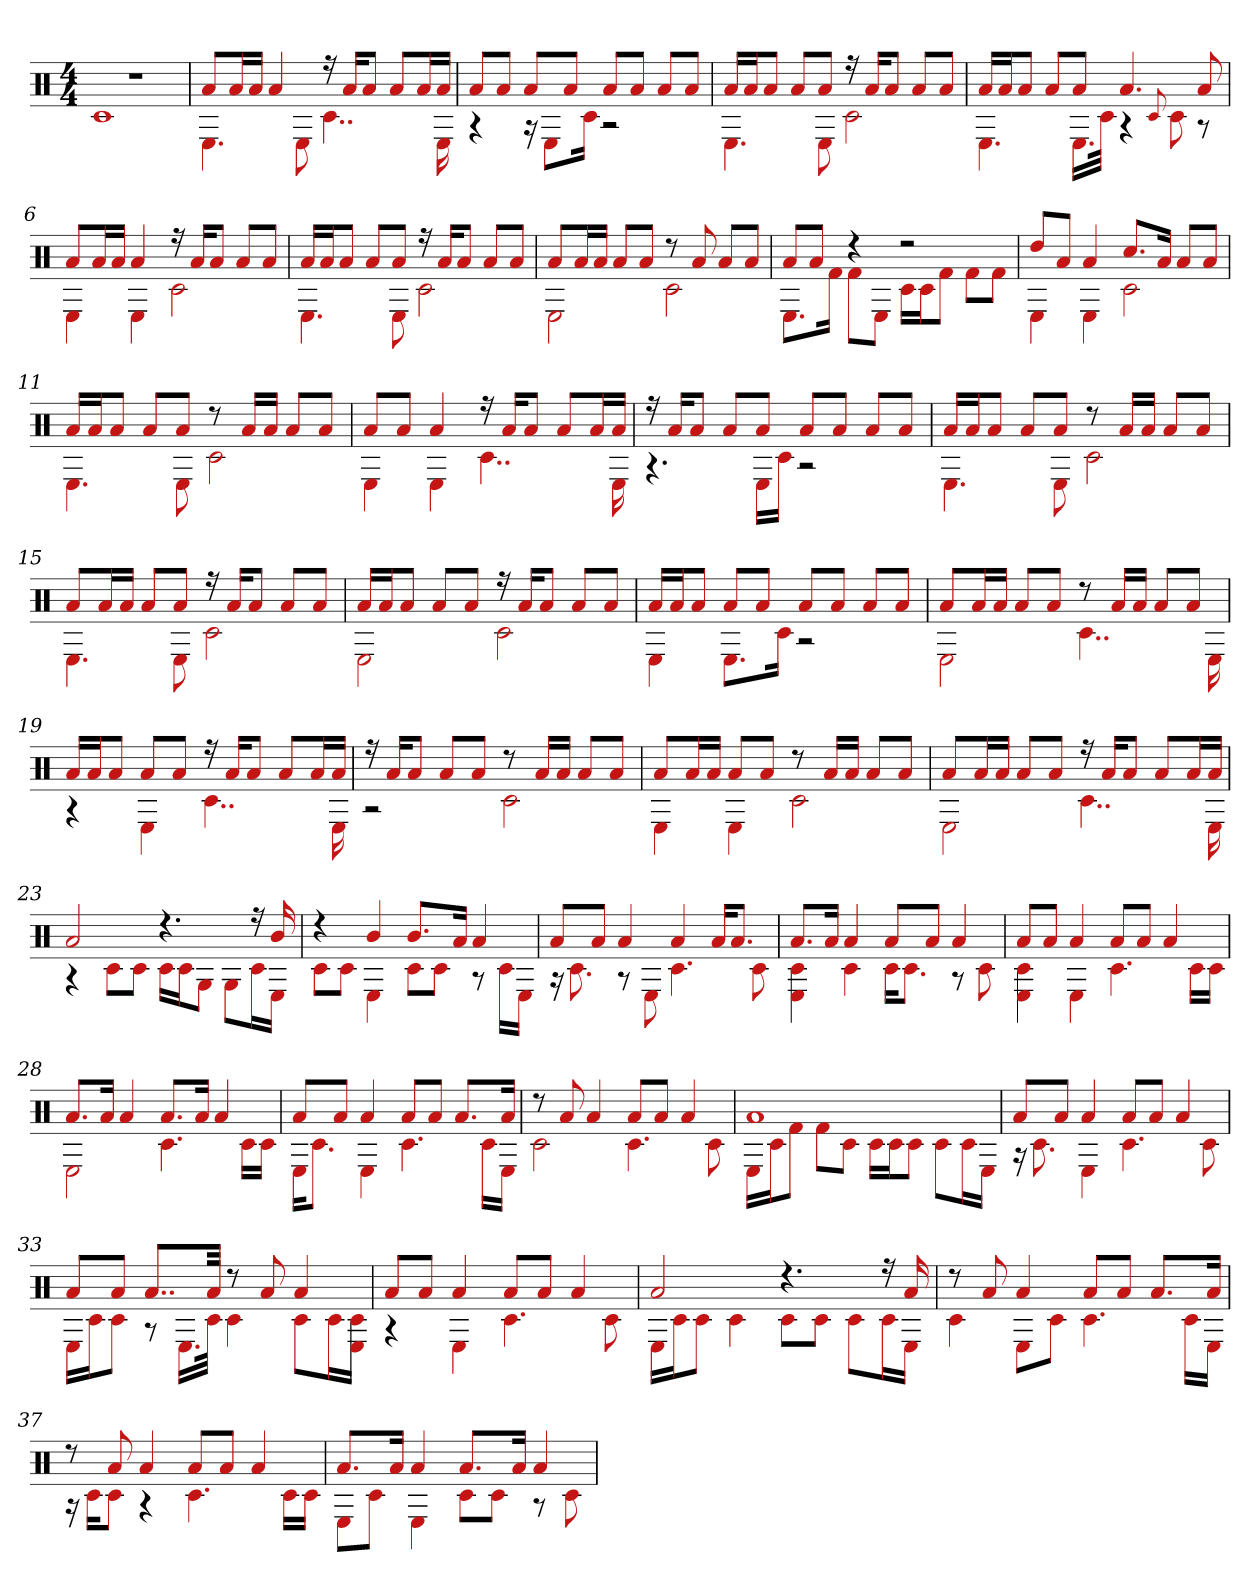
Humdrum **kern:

**kern
*part1
*staff1
*clefX
*k[]
*M4/4
=1
*^
1r	1c#
=2	=2
8aL	4.E
16aL	.
16aJJ	.
4a	.
.	8E
16r	4..c#
16aKL	.
8aJ	.
8aL	.
16aL	.
16aJJ	16E
=3	=3
8aL	4r
8aJ	.
8aL	16r
.	8EL
8aJ	.
.	16c#Jk
8aL	2r
8aJ	.
8aL	.
8aJ	.
=4	=4
16aLL	4.E
16aJ	.
8aJ	.
8aL	.
8aJ	8E
16r	2c#
16aKL	.
8aJ	.
8aL	.
8aJ	.
=5	=5
16aLL	4.E
16aJ	.
8aJ	.
8aL	.
8aJ	16.ELL
.	32c#JJk
4.a	4r
.	8qqc#
.	8c#
8a	8r
=6	=6
8aL	4E
16aL	.
16aJJ	.
4a	4E
16r	2c#
16aKL	.
8aJ	.
8aL	.
8aJ	.
=7	=7
16aLL	4.E
16aJ	.
8aJ	.
8aL	.
8aJ	8E
16r	2c#
16aKL	.
8aJ	.
8aL	.
8aJ	.
=8	=8
8aL	2E
16aL	.
16aJJ	.
8aL	.
8aJ	.
8r	2c#
8a	.
8aL	.
8aJ	.
=9	=9
8aL	8.EL
8aJ	.
.	16f#Jk
4r	8f#L
.	8EJ
2r	16c#LL
.	16c#J
.	8f#J
.	8f#L
.	8f#J
=10	=10
8ddL	4E
8aJ	.
4a	4E
8.cc#L	2c#
16aJk	.
8aL	.
8aJ	.
=11	=11
16aLL	4.E
16aJ	.
8aJ	.
8aL	.
8aJ	8E
8r	2c#
16aLL	.
16aJJ	.
8aL	.
8aJ	.
=12	=12
8aL	4E
8aJ	.
4a	4E
16r	4..c#
16aKL	.
8aJ	.
8aL	.
16aL	.
16aJJ	16E
=13	=13
16r	4.r
16aKL	.
8aJ	.
8aL	.
8aJ	16ELL
.	16c#JJ
8aL	2r
8aJ	.
8aL	.
8aJ	.
=14	=14
16aLL	4.E
16aJ	.
8aJ	.
8aL	.
8aJ	8E
8r	2c#
16aLL	.
16aJJ	.
8aL	.
8aJ	.
=15	=15
8aL	4.E
16aL	.
16aJJ	.
8aL	.
8aJ	8E
16r	2c#
16aKL	.
8aJ	.
8aL	.
8aJ	.
=16	=16
16aLL	2E
16aJ	.
8aJ	.
8aL	.
8aJ	.
16r	2c#
16aKL	.
8aJ	.
8aL	.
8aJ	.
=17	=17
16aLL	4E
16aJ	.
8aJ	.
8aL	8.EL
8aJ	.
.	16c#Jk
8aL	2r
8aJ	.
8aL	.
8aJ	.
=18	=18
8aL	2E
16aL	.
16aJJ	.
8aL	.
8aJ	.
8r	4..c#
16aLL	.
16aJJ	.
8aL	.
8aJ	.
.	16E
=19	=19
16aLL	4r
16aJ	.
8aJ	.
8aL	4E
8aJ	.
16r	4..c#
16aKL	.
8aJ	.
8aL	.
16aL	.
16aJJ	16E
=20	=20
16r	2r
16aKL	.
8aJ	.
8aL	.
8aJ	.
8r	2c#
16aLL	.
16aJJ	.
8aL	.
8aJ	.
=21	=21
8aL	4E
16aL	.
16aJJ	.
8aL	4E
8aJ	.
8r	2c#
16aLL	.
16aJJ	.
8aL	.
8aJ	.
=22	=22
8aL	2E
16aL	.
16aJJ	.
8aL	.
8aJ	.
16r	4..c#
16aKL	.
8aJ	.
8aL	.
16aL	.
16aJJ	16E
=23	=23
2a	4r
.	8c#L
.	8c#J
4.r	16c#LL
.	16c#J
.	8GJ
.	8GL
16r	16c#L
16b	16EJJ
=24	=24
4r	8c#L
.	8c#J
4b	4E
8.bL	8c#L
.	8c#J
16aJk	.
4a	8r
.	16c#LL
.	16EJJ
=25	=25
8aL	16r
.	8.c#
8aJ	.
4a	8r
.	8E
4a	4.c#
16aKL	.
8.aJ	.
.	8c#
=26	=26
8.aL	4c# 4E
16aJk	.
4a	4c#
8aL	16c#KL
.	8.c#J
8aJ	.
4a	8r
.	8c#
=27	=27
8aL	4c# 4E
8aJ	.
4a	4E
8aL	4.c#
8aJ	.
4a	.
.	16c#LL
.	16c#JJ
=28	=28
8.aL	2E
16aJk	.
4a	.
8.aL	4.c#
16aJk	.
4a	.
.	16c#LL
.	16c#JJ
=29	=29
8aL	16EKL
.	8.c#J
8aJ	.
4a	4E
8aL	4.c#
8aJ	.
8.aL	.
.	16c#LL
16aJk	16EJJ
=30	=30
8r	2c#
8a	.
4a	.
8aL	4.c#
8aJ	.
4a	.
.	8c#
=31	=31
1a	16ELL
.	16c#J
.	8f#J
.	8f#L
.	8c#J
.	16c#LL
.	16c#J
.	8c#J
.	8c#L
.	16c#L
.	16EJJ
=32	=32
8aL	16r
.	8.c#
8aJ	.
4a	4E
8aL	4.c#
8aJ	.
4a	.
.	8c#
=33	=33
8aL	16ELL
.	16c#J
8aJ	8c#J
8..aL	8r
.	16.ELL
32aJkk	32c#JJk
8r	4c#
8a	.
4a	8c#L
.	16c#L
.	16c# 16EJJ
=34	=34
8aL	4r
8aJ	.
4a	4E
8aL	4.c#
8aJ	.
4a	.
.	8c#
=35	=35
2a	16ELL
.	16c#J
.	8c#J
.	4c#
4.r	8c#L
.	8c#J
.	8c#L
16r	16c#L
16a	16EJJ
=36	=36
8r	4c#
8a	.
4a	8EL
.	8c#J
8aL	4.c#
8aJ	.
8.aL	.
.	16c#LL
16aJk	16EJJ
=37	=37
8r	16r
.	16c#KL
8a	8c#J
4a	4r
8aL	4.c#
8aJ	.
4a	.
.	16c#LL
.	16c#JJ
=38	=38
8.aL	8EL
.	8c#J
16aJk	.
4a	4E
8.aL	8c#L
.	8c#J
16aJk	.
4a	8r
.	8c#
*v	*v
=
*-
